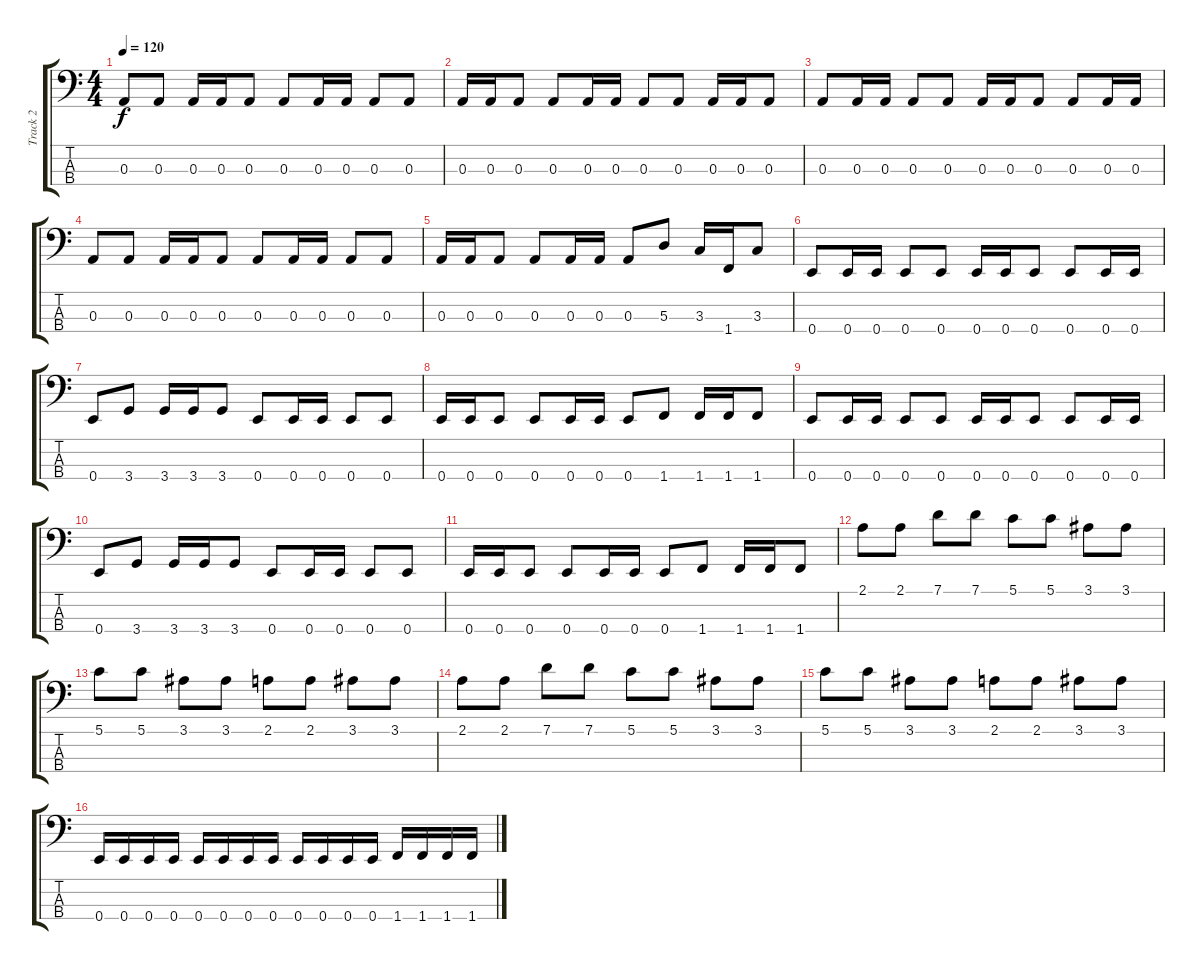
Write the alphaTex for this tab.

\track ("Track 2" "Track 2") {instrument electricbassfinger}
\staff {score tabs}
\tuning (G2 D2 A1 E1) {hide}
\ts (4 4)
\tempo 120
\clef f4
\ks c
0.3.8{dy f} 0.3.8 0.3.16 0.3.16 0.3.8 0.3.8 0.3.16 0.3.16 0.3.8 0.3.8 |
0.3.16 0.3.16 0.3.8 0.3.8 0.3.16 0.3.16 0.3.8 0.3.8 0.3.16 0.3.16 0.3.8 |
0.3.8 0.3.16 0.3.16 0.3.8 0.3.8 0.3.16 0.3.16 0.3.8 0.3.8 0.3.16 0.3.16 |
0.3.8 0.3.8 0.3.16 0.3.16 0.3.8 0.3.8 0.3.16 0.3.16 0.3.8 0.3.8 |
0.3.16 0.3.16 0.3.8 0.3.8 0.3.16 0.3.16 0.3.8 5.3.8 3.3.16 1.4.16 3.3.8 |
0.4.8 0.4.16 0.4.16 0.4.8 0.4.8 0.4.16 0.4.16 0.4.8 0.4.8 0.4.16 0.4.16 |
0.4.8 3.4.8 3.4.16 3.4.16 3.4.8 0.4.8 0.4.16 0.4.16 0.4.8 0.4.8 |
0.4.16 0.4.16 0.4.8 0.4.8 0.4.16 0.4.16 0.4.8 1.4.8 1.4.16 1.4.16 1.4.8 |
0.4.8 0.4.16 0.4.16 0.4.8 0.4.8 0.4.16 0.4.16 0.4.8 0.4.8 0.4.16 0.4.16 |
0.4.8 3.4.8 3.4.16 3.4.16 3.4.8 0.4.8 0.4.16 0.4.16 0.4.8 0.4.8 |
0.4.16 0.4.16 0.4.8 0.4.8 0.4.16 0.4.16 0.4.8 1.4.8 1.4.16 1.4.16 1.4.8 |
2.1.8 2.1.8 7.1.8 7.1.8 5.1.8 5.1.8 3.1.8 3.1.8 |
5.1.8 5.1.8 3.1.8 3.1.8 2.1.8 2.1.8 3.1.8 3.1.8 |
2.1.8 2.1.8 7.1.8 7.1.8 5.1.8 5.1.8 3.1.8 3.1.8 |
5.1.8 5.1.8 3.1.8 3.1.8 2.1.8 2.1.8 3.1.8 3.1.8 |
0.4.16 0.4.16 0.4.16 0.4.16 0.4.16 0.4.16 0.4.16 0.4.16 0.4.16 0.4.16 0.4.16 0.4.16 1.4.16 1.4.16 1.4.16 1.4.16
